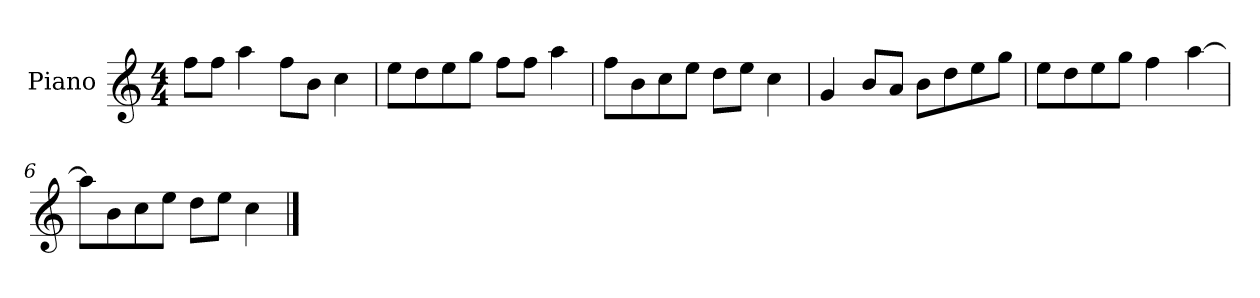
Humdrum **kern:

**kern
*part1
*staff1
*I"Piano
*I'P-no
*clefG2
*k[]
*M4/4
*MM90
=1
8ff\L
8ff\J
4aa\
8ff\L
8b\J
4cc\
=2
8ee\L
8dd\
8ee\
8gg\J
8ff\L
8ff\J
4aa\
=3
8ff\L
8b\
8cc\
8ee\J
8dd\L
8ee\J
4cc\
=4
4g/
8b/L
8a/J
8b\L
8dd\
8ee\
8gg\J
=5
8ee\L
8dd\
8ee\
8gg\J
4ff\
[4aa\
!!LO:LB:g=z
=6
8aa\L]
8b\
8cc\
8ee\J
8dd\L
8ee\J
4cc\
==
*-
